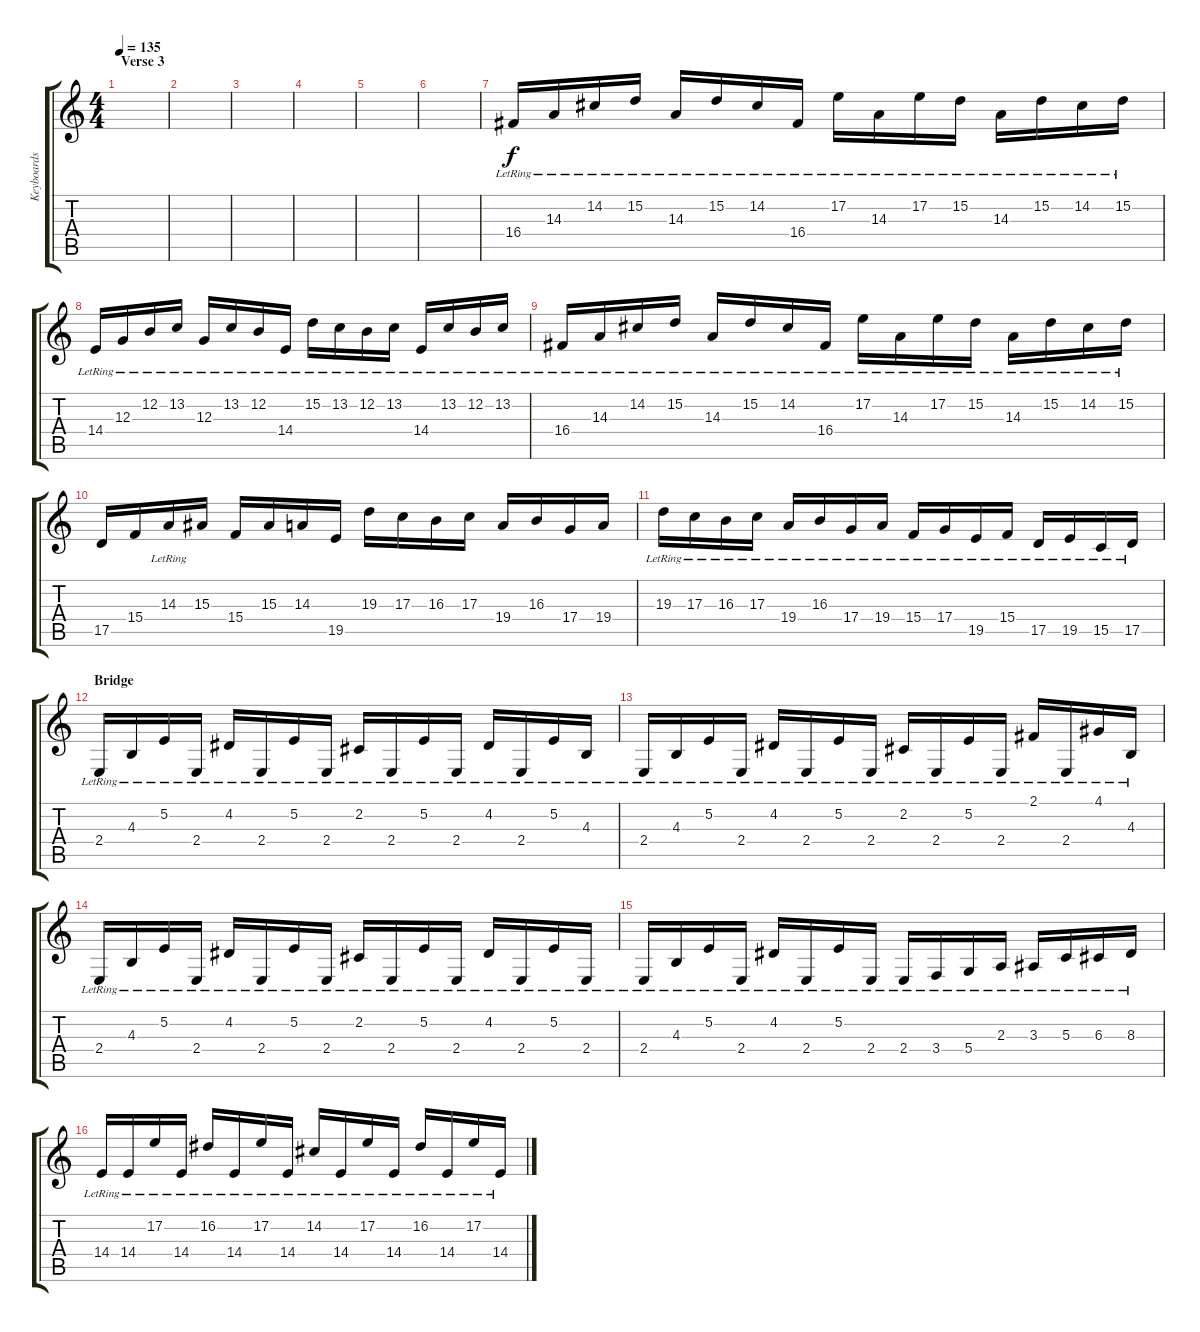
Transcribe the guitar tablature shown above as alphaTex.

\track ("Keyboards" "Keyboards") {instrument harpsichord}
\staff {score tabs}
\tuning (E4 B3 G3 D3 A2 E2) {hide}
\ts (4 4)
\section ("" "Verse 3")
\tempo 135
\clef g2
\ks c
|
|
|
|
|
|
16.4{lr}.16 14.3{lr}.16 14.2{lr}.16 15.2{lr}.16 14.3{lr}.16 15.2{lr}.16 14.2{lr}.16 16.4{lr}.16 17.2{lr}.16 14.3{lr}.16 17.2{lr}.16 15.2{lr}.16 14.3{lr}.16 15.2{lr}.16 14.2{lr}.16 15.2{lr}.16 |
14.4{lr}.16 12.3{lr}.16 12.2{lr}.16 13.2{lr}.16 12.3{lr}.16 13.2{lr}.16 12.2{lr}.16 14.4{lr}.16 15.2{lr}.16 13.2{lr}.16 12.2{lr}.16 13.2{lr}.16 14.4{lr}.16 13.2{lr}.16 12.2{lr}.16 13.2{lr}.16 |
16.4{lr}.16 14.3{lr}.16 14.2{lr}.16 15.2{lr}.16 14.3{lr}.16 15.2{lr}.16 14.2{lr}.16 16.4{lr}.16 17.2{lr}.16 14.3{lr}.16 17.2{lr}.16 15.2{lr}.16 14.3{lr}.16 15.2{lr}.16 14.2{lr}.16 15.2{lr}.16 |
17.5.16 15.4.16 14.3{lr}.16 15.3.16 15.4.16 15.3.16 14.3.16 19.5.16 19.3.16 17.3.16 16.3.16 17.3.16 19.4.16 16.3.16 17.4.16 19.4.16 |
19.3{lr}.16 17.3{lr}.16 16.3{lr}.16 17.3{lr}.16 19.4{lr}.16 16.3{lr}.16 17.4{lr}.16 19.4{lr}.16 15.4{lr}.16 17.4{lr}.16 19.5{lr}.16 15.4{lr}.16 17.5{lr}.16 19.5{lr}.16 15.5{lr}.16 17.5{lr}.16 |
\section ("" "Bridge")
2.4{lr}.16 4.3{lr}.16 5.2{lr}.16 2.4{lr}.16 4.2{lr}.16 2.4{lr}.16 5.2{lr}.16 2.4{lr}.16 2.2{lr}.16 2.4{lr}.16 5.2{lr}.16 2.4{lr}.16 4.2{lr}.16 2.4{lr}.16 5.2{lr}.16 4.3{lr}.16 |
2.4{lr}.16 4.3{lr}.16 5.2{lr}.16 2.4{lr}.16 4.2{lr}.16 2.4{lr}.16 5.2{lr}.16 2.4{lr}.16 2.2{lr}.16 2.4{lr}.16 5.2{lr}.16 2.4{lr}.16 2.1{lr}.16 2.4{lr}.16 4.1{lr}.16 4.3{lr}.16 |
2.4{lr}.16 4.3{lr}.16 5.2{lr}.16 2.4{lr}.16 4.2{lr}.16 2.4{lr}.16 5.2{lr}.16 2.4{lr}.16 2.2{lr}.16 2.4{lr}.16 5.2{lr}.16 2.4{lr}.16 4.2{lr}.16 2.4{lr}.16 5.2{lr}.16 2.4{lr}.16 |
2.4{lr}.16 4.3{lr}.16 5.2{lr}.16 2.4{lr}.16 4.2{lr}.16 2.4{lr}.16 5.2{lr}.16 2.4{lr}.16 2.4{lr}.16 3.4{lr}.16 5.4{lr}.16 2.3{lr}.16 3.3{lr}.16 5.3{lr}.16 6.3{lr}.16 8.3{lr}.16 |
14.4{lr}.16 14.4{lr}.16 17.2{lr}.16 14.4{lr}.16 16.2{lr}.16 14.4{lr}.16 17.2{lr}.16 14.4{lr}.16 14.2{lr}.16 14.4{lr}.16 17.2{lr}.16 14.4{lr}.16 16.2{lr}.16 14.4{lr}.16 17.2{lr}.16 14.4{lr}.16
